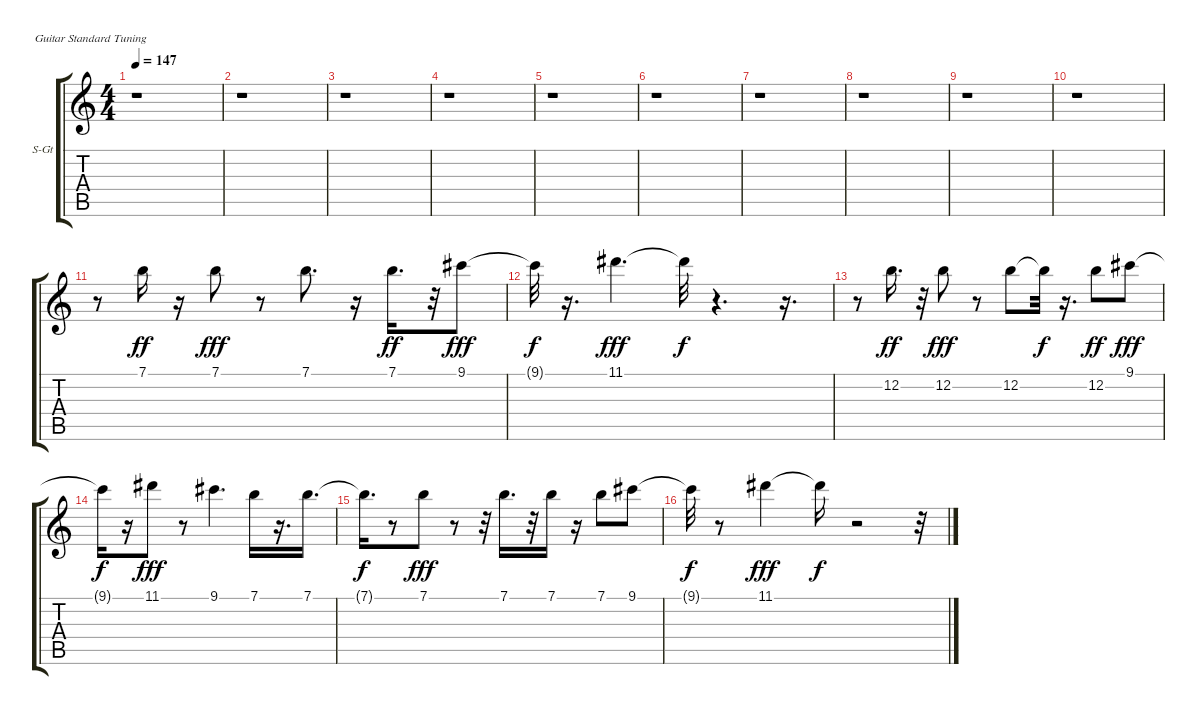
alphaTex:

\bracketExtendMode groupsimilarinstruments
\firstSystemTrackNameOrientation horizontal
\otherSystemsTrackNameOrientation horizontal
\track ("Vocals" "S-Gt") {instrument tangoaccordion}
\staff {score tabs}
\tuning (E4 B3 G3 D3 A2 E2)
\displaytranspose 12
\ts (4 4)
\tempo 147
\clef g2
\ks c
r.1{dy ff instrument tangoaccordion} |
r.1 |
r.1 |
r.1 |
r.1 |
r.1 |
r.1 |
r.1 |
r.1 |
r.1 |
r.8 7.1.16 r.16 7.1.8{dy fff} r.8 7.1.8{d} r.16 7.1.16{d dy ff} r.32 9.1.8{dy fff} |
9.1{t}.32{dy f} r.16{d} 11.1.4{d dy fff} 11.1{t}.32{dy f} r.4{d} r.16{d} |
r.8 12.2.16{d dy ff} r.32 12.2.8{dy fff} r.8 12.2.8 12.2{t}.32{dy f} r.16{d} 12.2.8{dy ff} 9.1.8{dy fff} |
9.1{t}.16{dy f} r.16 11.1.8{dy fff} r.8 9.1.4{d} 7.1.16 r.16{d} 7.1.16{d} |
7.1{t}.16{d dy f} r.8 7.1.8{dy fff} r.8 r.32 7.1.16{d} r.32 7.1.16 r.16 7.1.8 9.1.8 |
9.1{t}.32{dy f} r.8 11.1.4{dy fff} 11.1{t}.16{dy f} r.2 r.32
